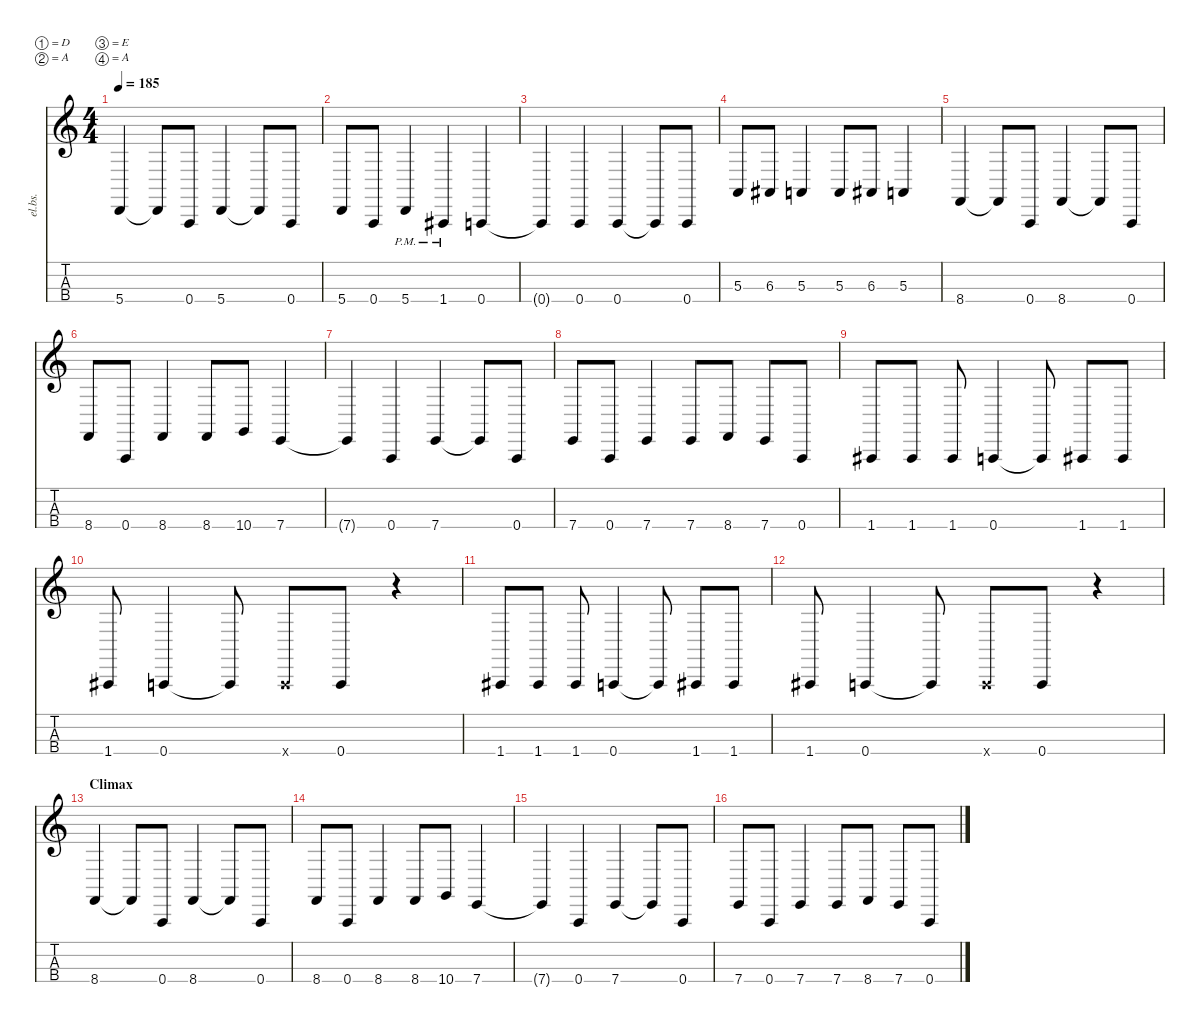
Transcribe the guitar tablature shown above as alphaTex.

\defaultSystemsLayout 4
\hideDynamics
\bracketExtendMode nobrackets
\track ("Electric Bass - Michal" "el.bs.") {instrument electricbasspick}
\staff {score tabs}
\tuning (D2 A1 E1 A0)
\ts (4 4)
\tempo 185
\clef g2
\ks c
5.4.4{dy mf} 5.4{t}.8 0.4.8 5.4.4 5.4{t}.8 0.4.8 |
5.4.8 0.4.8 5.4{pm}.4 1.4{pm acc #}.4 0.4.4 |
0.4{t}.4 0.4.4 0.4.4 0.4{t}.8 0.4.8 |
5.3.8 6.3{acc #}.8 5.3.4 5.3.8 6.3{acc #}.8 5.3.4 |
8.4.4 8.4{t}.8 0.4.8 8.4.4 8.4{t}.8 0.4.8 |
8.4.8 0.4.8 8.4.4 8.4.8 10.4.8 7.4.4 |
7.4{t}.4 0.4.4 7.4.4 7.4{t}.8 0.4.8 |
7.4.8 0.4.8 7.4.4 7.4.8 8.4.8 7.4.8 0.4.8 |
1.4{acc #}.8 1.4{acc #}.8 1.4{acc #}.8 0.4.4 0.4{t}.8 1.4{acc #}.8 1.4{acc #}.8 |
1.4{acc #}.8 0.4.4 0.4{t}.8 0.4{x}.8 0.4.8 r.4 |
1.4{acc #}.8 1.4{acc #}.8 1.4{acc #}.8 0.4.4 0.4{t}.8 1.4{acc #}.8 1.4{acc #}.8 |
1.4{acc #}.8 0.4.4 0.4{t}.8 0.4{x}.8 0.4.8 r.4 |
\section ("" "Climax")
8.4.4 8.4{t}.8 0.4.8 8.4.4 8.4{t}.8 0.4.8 |
8.4.8 0.4.8 8.4.4 8.4.8 10.4.8 7.4.4 |
7.4{t}.4 0.4.4 7.4.4 7.4{t}.8 0.4.8 |
7.4.8 0.4.8 7.4.4 7.4.8 8.4.8 7.4.8 0.4.8
